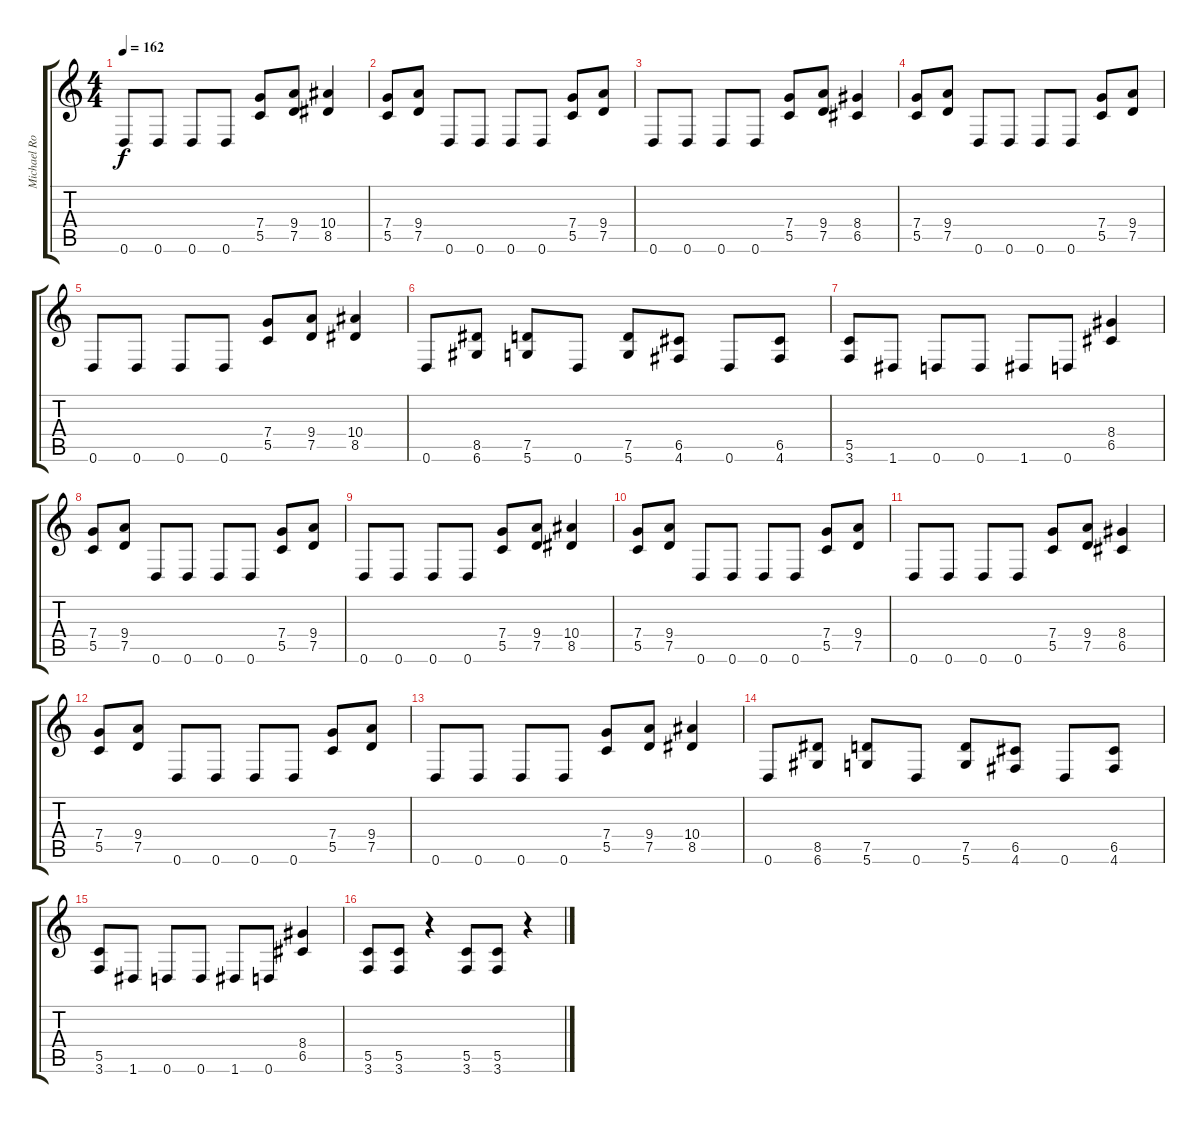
\track ("Michael Romeo Lead" "Michael Ro") {instrument distortionguitar}
\staff {score tabs}
\tuning (D4 A3 F3 C3 G2 D2) {hide}
\ts (4 4)
\tempo 162
\clef g2
\ks c
0.6.8{dy f} 0.6.8 0.6.8 0.6.8 (7.4 5.5).8 (9.4 7.5).8 (10.4 8.5).4 |
(7.4 5.5).8 (9.4 7.5).8 0.6.8 0.6.8 0.6.8 0.6.8 (7.4 5.5).8 (9.4 7.5).8 |
0.6.8 0.6.8 0.6.8 0.6.8 (7.4 5.5).8 (9.4 7.5).8 (8.4 6.5).4 |
(7.4 5.5).8 (9.4 7.5).8 0.6.8 0.6.8 0.6.8 0.6.8 (7.4 5.5).8 (9.4 7.5).8 |
0.6.8 0.6.8 0.6.8 0.6.8 (7.4 5.5).8 (9.4 7.5).8 (10.4 8.5).4 |
0.6.8 (8.5 6.6).8 (7.5 5.6).8 0.6.8 (7.5 5.6).8 (6.5 4.6).8 0.6.8 (6.5 4.6).8 |
(5.5 3.6).8 1.6.8 0.6.8 0.6.8 1.6.8 0.6.8 (8.4 6.5).4 |
(7.4 5.5).8 (9.4 7.5).8 0.6.8 0.6.8 0.6.8 0.6.8 (7.4 5.5).8 (9.4 7.5).8 |
0.6.8 0.6.8 0.6.8 0.6.8 (7.4 5.5).8 (9.4 7.5).8 (10.4 8.5).4 |
(7.4 5.5).8 (9.4 7.5).8 0.6.8 0.6.8 0.6.8 0.6.8 (7.4 5.5).8 (9.4 7.5).8 |
0.6.8 0.6.8 0.6.8 0.6.8 (7.4 5.5).8 (9.4 7.5).8 (8.4 6.5).4 |
(7.4 5.5).8 (9.4 7.5).8 0.6.8 0.6.8 0.6.8 0.6.8 (7.4 5.5).8 (9.4 7.5).8 |
0.6.8 0.6.8 0.6.8 0.6.8 (7.4 5.5).8 (9.4 7.5).8 (10.4 8.5).4 |
0.6.8 (8.5 6.6).8 (7.5 5.6).8 0.6.8 (7.5 5.6).8 (6.5 4.6).8 0.6.8 (6.5 4.6).8 |
(5.5 3.6).8 1.6.8 0.6.8 0.6.8 1.6.8 0.6.8 (8.4 6.5).4 |
(5.5 3.6).8 (5.5 3.6).8 r.4 (5.5 3.6).8 (5.5 3.6).8 r.4
